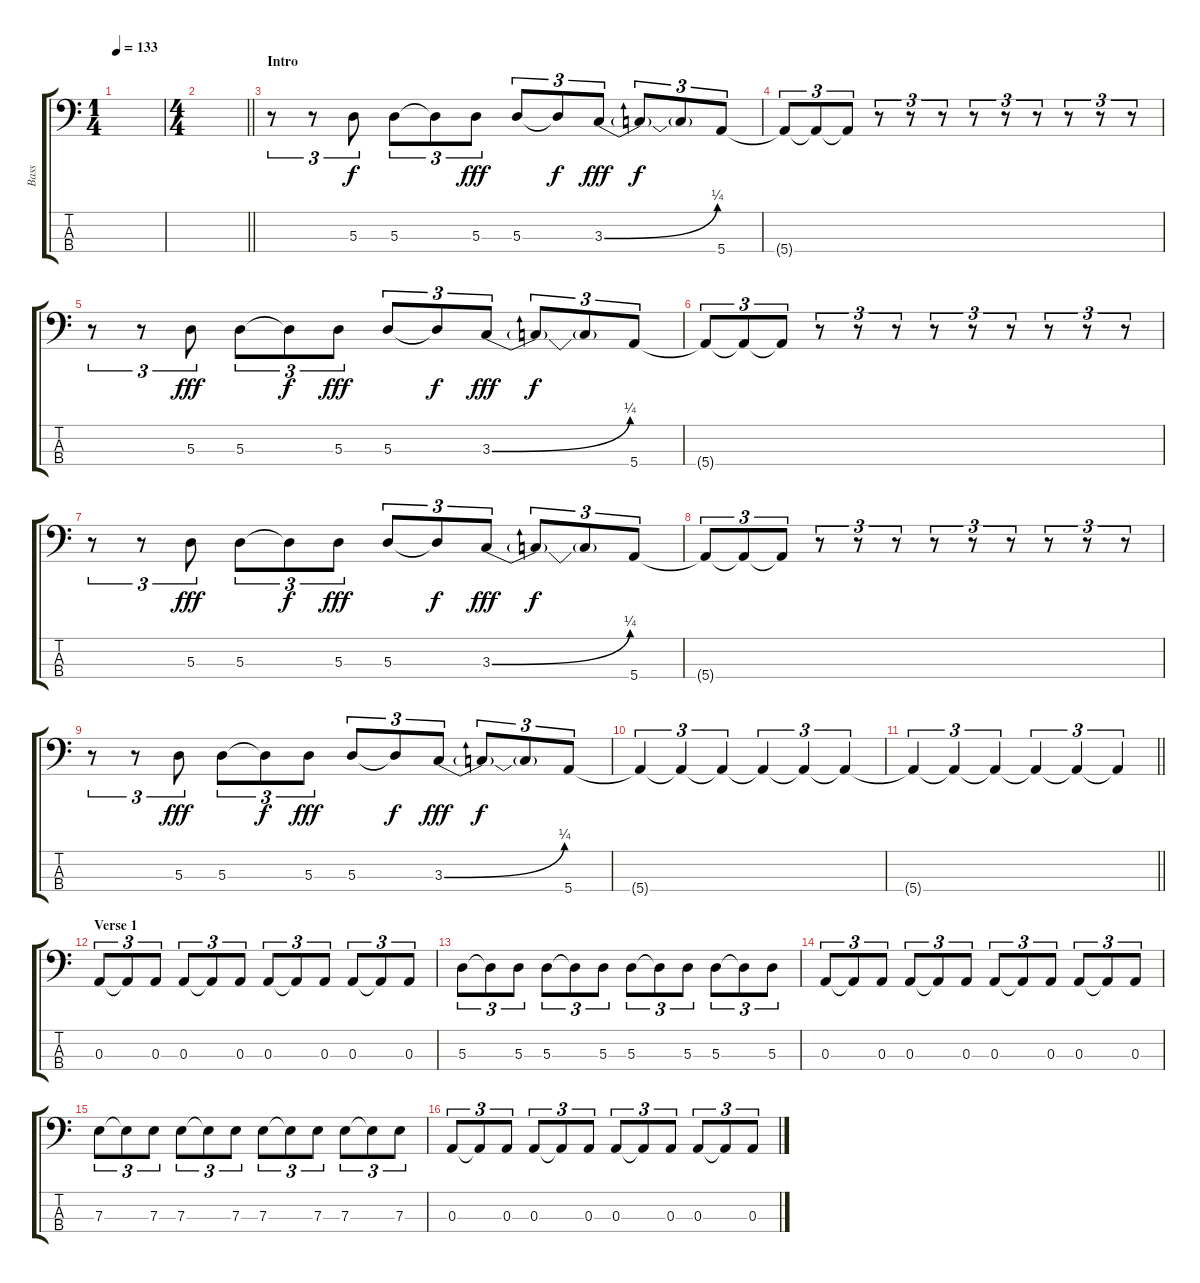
\track ("Bass" "Bass") {instrument electricbassfinger}
\staff {score tabs}
\tuning (G2 D2 A1 E1) {hide}
\ts (1 4)
\tempo 133
\clef f4
\ks c
|
\ts (4 4)
\barLineRight lightlight
|
\section ("" "Intro")
r.8{tu (3 2)} r.8{tu (3 2)} 5.3.8{tu (3 2)} 5.3.8{tu (3 2)} 5.3{t}.8{tu (3 2) dy f} 5.3.8{tu (3 2) dy fff} 5.3.8{tu (3 2)} 5.3{t}.8{tu (3 2) dy f} 3.3{be (bend 0 0 60 1)}.8{tu (3 2) dy fff} 3.3{t}.8{tu (3 2) dy f} 3.3{t}.8{tu (3 2)} 5.4.8{tu (3 2)} |
5.4{t}.8{tu (3 2)} 5.4{t}.8{tu (3 2)} 5.4{t}.8{tu (3 2)} r.8{tu (3 2)} r.8{tu (3 2)} r.8{tu (3 2)} r.8{tu (3 2)} r.8{tu (3 2)} r.8{tu (3 2)} r.8{tu (3 2)} r.8{tu (3 2)} r.8{tu (3 2)} |
r.8{tu (3 2)} r.8{tu (3 2)} 5.3.8{tu (3 2) dy fff} 5.3.8{tu (3 2)} 5.3{t}.8{tu (3 2) dy f} 5.3.8{tu (3 2) dy fff} 5.3.8{tu (3 2)} 5.3{t}.8{tu (3 2) dy f} 3.3{be (bend 0 0 60 1)}.8{tu (3 2) dy fff} 3.3{t}.8{tu (3 2) dy f} 3.3{t}.8{tu (3 2)} 5.4.8{tu (3 2)} |
5.4{t}.8{tu (3 2)} 5.4{t}.8{tu (3 2)} 5.4{t}.8{tu (3 2)} r.8{tu (3 2)} r.8{tu (3 2)} r.8{tu (3 2)} r.8{tu (3 2)} r.8{tu (3 2)} r.8{tu (3 2)} r.8{tu (3 2)} r.8{tu (3 2)} r.8{tu (3 2)} |
r.8{tu (3 2)} r.8{tu (3 2)} 5.3.8{tu (3 2) dy fff} 5.3.8{tu (3 2)} 5.3{t}.8{tu (3 2) dy f} 5.3.8{tu (3 2) dy fff} 5.3.8{tu (3 2)} 5.3{t}.8{tu (3 2) dy f} 3.3{be (bend 0 0 60 1)}.8{tu (3 2) dy fff} 3.3{t}.8{tu (3 2) dy f} 3.3{t}.8{tu (3 2)} 5.4.8{tu (3 2)} |
5.4{t}.8{tu (3 2)} 5.4{t}.8{tu (3 2)} 5.4{t}.8{tu (3 2)} r.8{tu (3 2)} r.8{tu (3 2)} r.8{tu (3 2)} r.8{tu (3 2)} r.8{tu (3 2)} r.8{tu (3 2)} r.8{tu (3 2)} r.8{tu (3 2)} r.8{tu (3 2)} |
r.8{tu (3 2)} r.8{tu (3 2)} 5.3.8{tu (3 2) dy fff} 5.3.8{tu (3 2)} 5.3{t}.8{tu (3 2) dy f} 5.3.8{tu (3 2) dy fff} 5.3.8{tu (3 2)} 5.3{t}.8{tu (3 2) dy f} 3.3{be (bend 0 0 60 1)}.8{tu (3 2) dy fff} 3.3{t}.8{tu (3 2) dy f} 3.3{t}.8{tu (3 2)} 5.4.8{tu (3 2)} |
5.4{t}.4{tu (3 2)} 5.4{t}.4{tu (3 2)} 5.4{t}.4{tu (3 2)} 5.4{t}.4{tu (3 2)} 5.4{t}.4{tu (3 2)} 5.4{t}.4{tu (3 2)} |
\barLineRight lightlight
5.4{t}.4{tu (3 2)} 5.4{t}.4{tu (3 2)} 5.4{t}.4{tu (3 2)} 5.4{t}.4{tu (3 2)} 5.4{t}.4{tu (3 2)} 5.4{t}.4{tu (3 2)} |
\section ("" "Verse 1")
0.3.8{tu (3 2)} 0.3{t}.8{tu (3 2)} 0.3.8{tu (3 2)} 0.3.8{tu (3 2)} 0.3{t}.8{tu (3 2)} 0.3.8{tu (3 2)} 0.3.8{tu (3 2)} 0.3{t}.8{tu (3 2)} 0.3.8{tu (3 2)} 0.3.8{tu (3 2)} 0.3{t}.8{tu (3 2)} 0.3.8{tu (3 2)} |
5.3.8{tu (3 2)} 5.3{t}.8{tu (3 2)} 5.3.8{tu (3 2)} 5.3.8{tu (3 2)} 5.3{t}.8{tu (3 2)} 5.3.8{tu (3 2)} 5.3.8{tu (3 2)} 5.3{t}.8{tu (3 2)} 5.3.8{tu (3 2)} 5.3.8{tu (3 2)} 5.3{t}.8{tu (3 2)} 5.3.8{tu (3 2)} |
0.3.8{tu (3 2)} 0.3{t}.8{tu (3 2)} 0.3.8{tu (3 2)} 0.3.8{tu (3 2)} 0.3{t}.8{tu (3 2)} 0.3.8{tu (3 2)} 0.3.8{tu (3 2)} 0.3{t}.8{tu (3 2)} 0.3.8{tu (3 2)} 0.3.8{tu (3 2)} 0.3{t}.8{tu (3 2)} 0.3.8{tu (3 2)} |
7.3.8{tu (3 2)} 7.3{t}.8{tu (3 2)} 7.3.8{tu (3 2)} 7.3.8{tu (3 2)} 7.3{t}.8{tu (3 2)} 7.3.8{tu (3 2)} 7.3.8{tu (3 2)} 7.3{t}.8{tu (3 2)} 7.3.8{tu (3 2)} 7.3.8{tu (3 2)} 7.3{t}.8{tu (3 2)} 7.3.8{tu (3 2)} |
0.3.8{tu (3 2)} 0.3{t}.8{tu (3 2)} 0.3.8{tu (3 2)} 0.3.8{tu (3 2)} 0.3{t}.8{tu (3 2)} 0.3.8{tu (3 2)} 0.3.8{tu (3 2)} 0.3{t}.8{tu (3 2)} 0.3.8{tu (3 2)} 0.3.8{tu (3 2)} 0.3{t}.8{tu (3 2)} 0.3.8{tu (3 2)}
